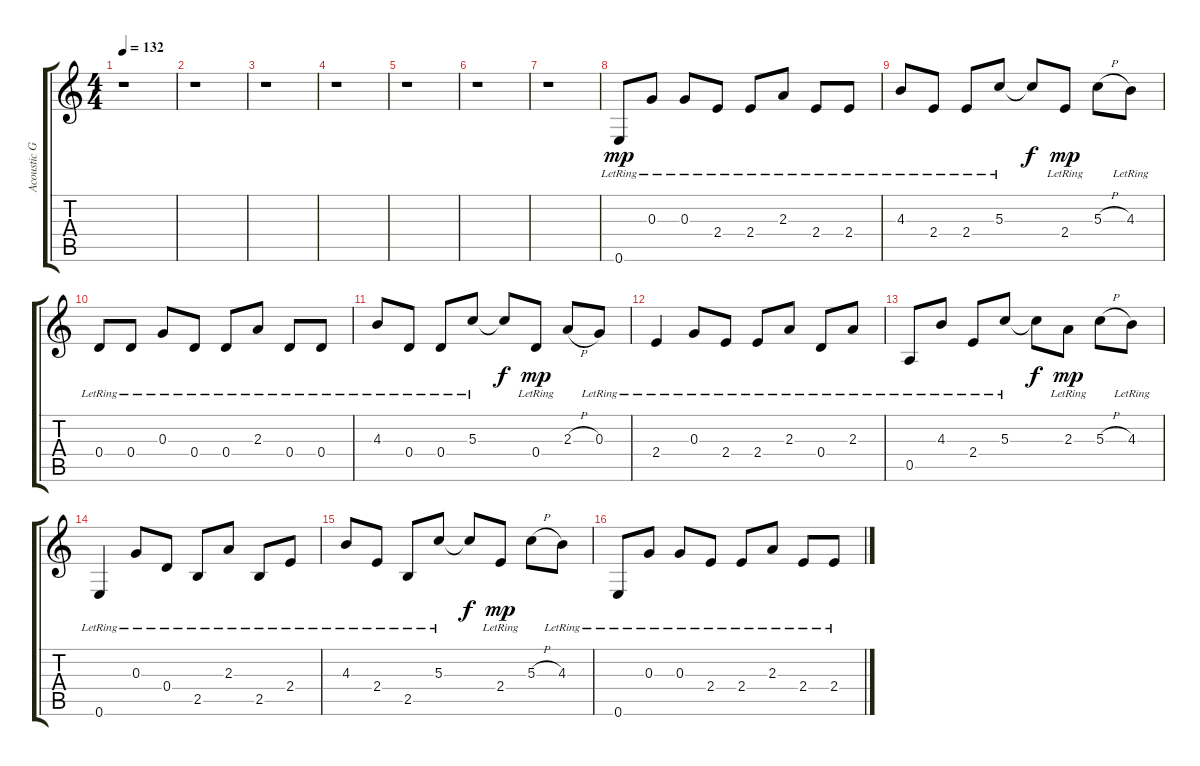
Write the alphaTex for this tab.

\track ("Acoustic Guitar" "Acoustic G") {instrument acousticguitarsteel}
\staff {score tabs}
\tuning (E4 B3 G3 D3 A2 E2) {hide}
\ts (4 4)
\tempo 132
\clef g2
\ks c
r.1{dy ff} |
r.1 |
r.1 |
r.1 |
r.1 |
r.1 |
r.1 |
0.6{lr}.8{dy mp} 0.3{lr}.8 0.3{lr}.8 2.4{lr}.8 2.4{lr}.8 2.3{lr}.8 2.4{lr}.8 2.4{lr}.8 |
4.3{lr}.8 2.4{lr}.8 2.4{lr}.8 5.3{lr}.8 5.3{t}.8{dy f} 2.4{lr}.8{dy mp} 5.3{h}.8 4.3{lr}.8 |
0.4{lr}.8 0.4{lr}.8 0.3{lr}.8 0.4{lr}.8 0.4{lr}.8 2.3{lr}.8 0.4{lr}.8 0.4{lr}.8 |
4.3{lr}.8 0.4{lr}.8 0.4{lr}.8 5.3{lr}.8 5.3{t}.8{dy f} 0.4{lr}.8{dy mp} 2.3{h}.8 0.3{lr}.8 |
2.4{lr}.4 0.3{lr}.8 2.4{lr}.8 2.4{lr}.8 2.3{lr}.8 0.4{lr}.8 2.3{lr}.8 |
0.5{lr}.8 4.3{lr}.8 2.4{lr}.8 5.3{lr}.8 5.3{t}.8{dy f} 2.3{lr}.8{dy mp} 5.3{h}.8 4.3{lr}.8 |
0.6{lr}.4 0.3{lr}.8 0.4{lr}.8 2.5{lr}.8 2.3{lr}.8 2.5{lr}.8 2.4{lr}.8 |
4.3{lr}.8 2.4{lr}.8 2.5{lr}.8 5.3{lr}.8 5.3{t}.8{dy f} 2.4{lr}.8{dy mp} 5.3{h}.8 4.3{lr}.8 |
0.6{lr}.8 0.3{lr}.8 0.3{lr}.8 2.4{lr}.8 2.4{lr}.8 2.3{lr}.8 2.4{lr}.8 2.4{lr}.8
